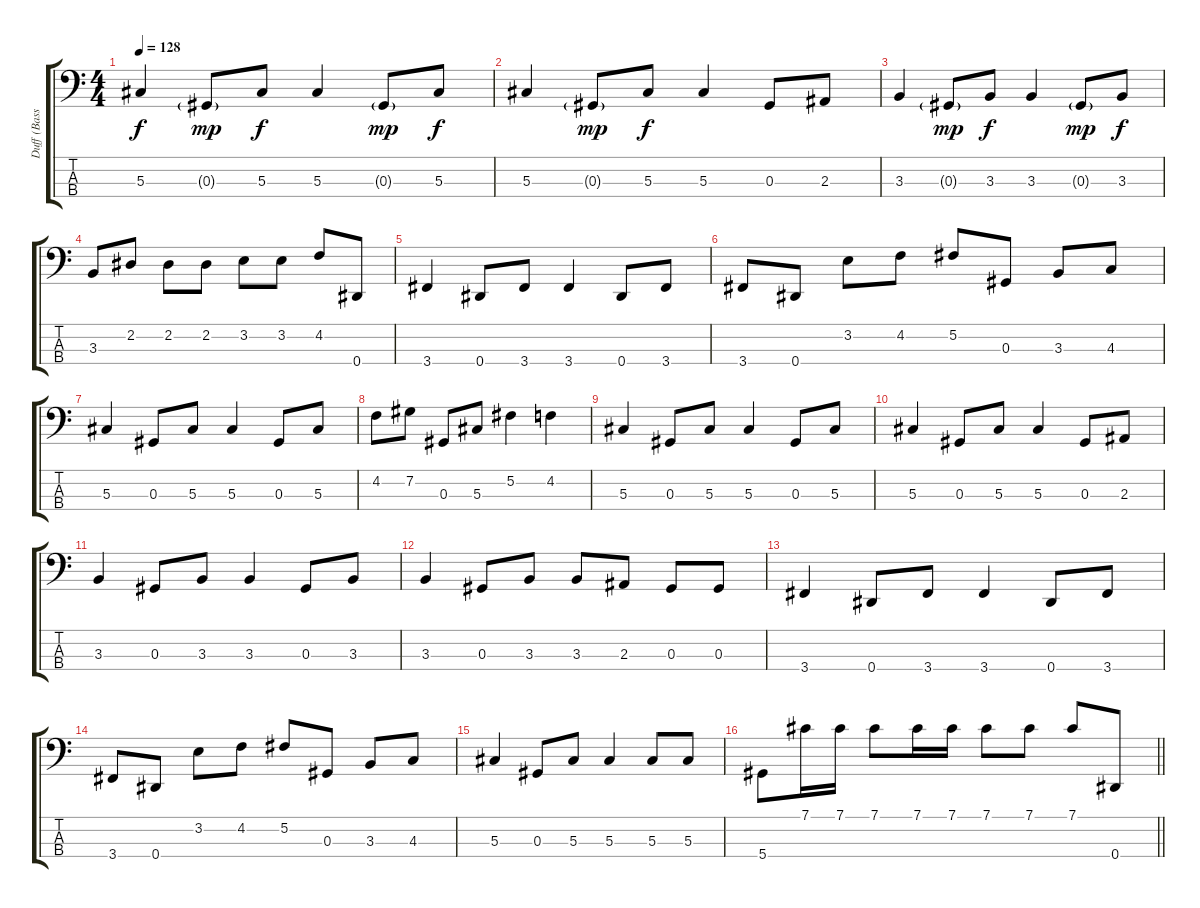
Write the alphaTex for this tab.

\track ("Duff (Bass)" "Duff (Bass") {instrument electricbasspick}
\staff {score tabs}
\tuning (Gb2 Db2 Ab1 Eb1) {hide}
\ts (4 4)
\tempo 128
\clef f4
\ks c
5.3.4{dy f} 0.3{g}.8{dy mp} 5.3.8{dy f} 5.3.4 0.3{g}.8{dy mp} 5.3.8{dy f} |
5.3.4 0.3{g}.8{dy mp} 5.3.8{dy f} 5.3.4 0.3.8 2.3.8 |
3.3.4 0.3{g}.8{dy mp} 3.3.8{dy f} 3.3.4 0.3{g}.8{dy mp} 3.3.8{dy f} |
3.3.8 2.2.8 2.2.8 2.2.8 3.2.8 3.2.8 4.2.8 0.4.8 |
3.4.4 0.4.8 3.4.8 3.4.4 0.4.8 3.4.8 |
3.4.8 0.4.8 3.2.8 4.2.8 5.2.8 0.3.8 3.3.8 4.3.8 |
5.3.4 0.3.8 5.3.8 5.3.4 0.3.8 5.3.8 |
4.2.8 7.2.8 0.3.8 5.3.8 5.2.4 4.2.4 |
5.3.4 0.3.8 5.3.8 5.3.4 0.3.8 5.3.8 |
5.3.4 0.3.8 5.3.8 5.3.4 0.3.8 2.3.8 |
3.3.4 0.3.8 3.3.8 3.3.4 0.3.8 3.3.8 |
3.3.4 0.3.8 3.3.8 3.3.8 2.3.8 0.3.8 0.3.8 |
3.4.4 0.4.8 3.4.8 3.4.4 0.4.8 3.4.8 |
3.4.8 0.4.8 3.2.8 4.2.8 5.2.8 0.3.8 3.3.8 4.3.8 |
5.3.4 0.3.8 5.3.8 5.3.4 5.3.8 5.3.8 |
\barLineRight lightlight
5.4.8 7.1.16 7.1.16 7.1.8 7.1.16 7.1.16 7.1.8 7.1.8 7.1.8 0.4.8
